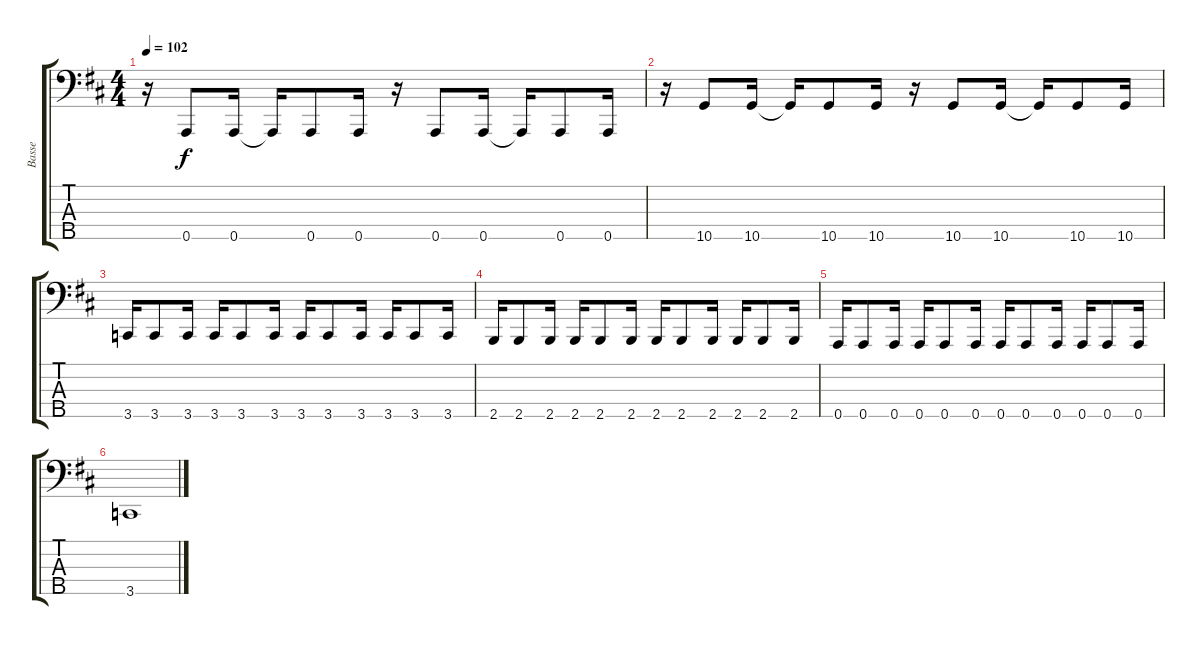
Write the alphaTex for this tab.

\track ("Basse" "Basse") {instrument electricbassfinger}
\staff {score tabs}
\tuning (G2 D2 A1 E1 A0) {hide}
\ts (4 4)
\tempo 102
\clef f4
\ks d
r.16{dy f} 0.5.8 0.5.16 0.5{t}.16 0.5.8 0.5.16 r.16 0.5.8 0.5.16 0.5{t}.16 0.5.8 0.5.16 |
r.16 10.5.8 10.5.16 10.5{t}.16 10.5.8 10.5.16 r.16 10.5.8 10.5.16 10.5{t}.16 10.5.8 10.5.16 |
3.5.16 3.5.8 3.5.16 3.5.16 3.5.8 3.5.16 3.5.16 3.5.8 3.5.16 3.5.16 3.5.8 3.5.16 |
2.5.16 2.5.8 2.5.16 2.5.16 2.5.8 2.5.16 2.5.16 2.5.8 2.5.16 2.5.16 2.5.8 2.5.16 |
0.5.16 0.5.8 0.5.16 0.5.16 0.5.8 0.5.16 0.5.16 0.5.8 0.5.16 0.5.16 0.5.8 0.5.16 |
3.5.1
